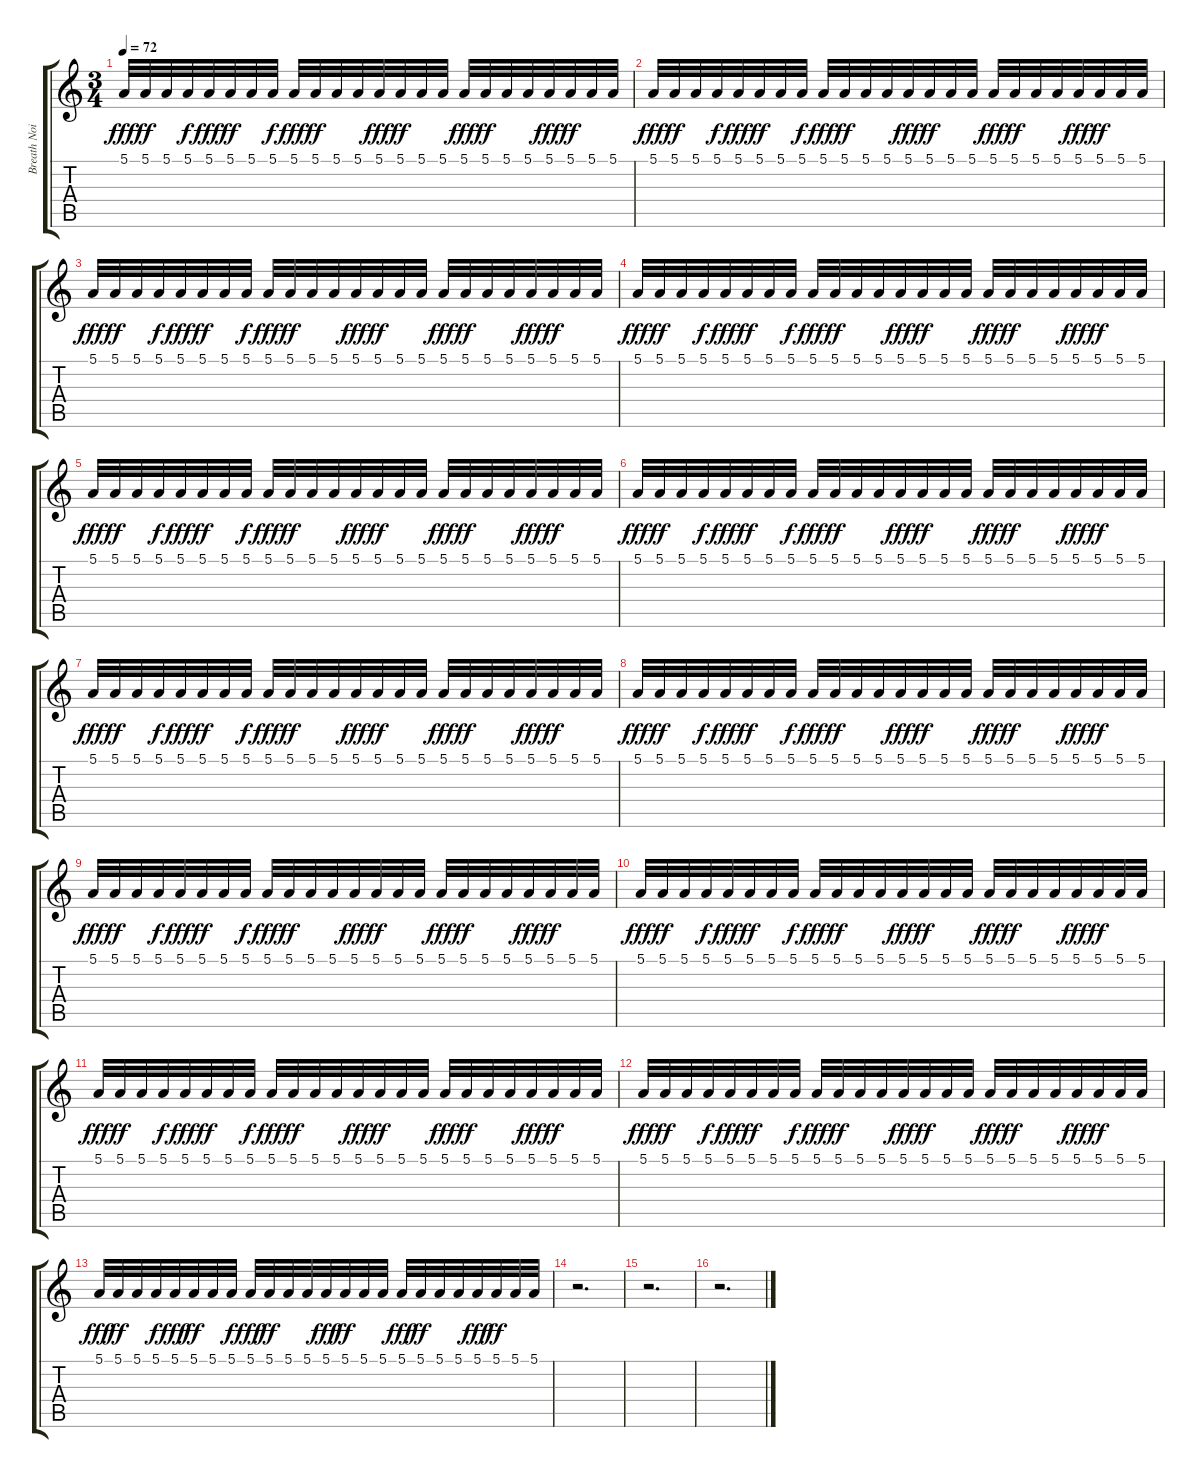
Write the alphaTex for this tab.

\track ("Breath Noise" "Breath Noi") {instrument breathnoise}
\staff {score tabs}
\tuning (E4 B3 G3 D3 A2 E2) {hide}
\ts (3 4)
\tempo 72
\clef g2
\ks c
5.1.32{dy fff} 5.1.32{dy ff} 5.1.32 5.1.32{dy f} 5.1.32{dy fff} 5.1.32{dy ff} 5.1.32 5.1.32{dy f} 5.1.32{dy fff} 5.1.32{dy ff} 5.1.32 5.1.32 5.1.32{dy fff} 5.1.32{dy ff} 5.1.32 5.1.32 5.1.32{dy fff} 5.1.32{dy ff} 5.1.32 5.1.32 5.1.32{dy fff} 5.1.32{dy ff} 5.1.32 5.1.32 |
5.1.32{dy fff} 5.1.32{dy ff} 5.1.32 5.1.32{dy f} 5.1.32{dy fff} 5.1.32{dy ff} 5.1.32 5.1.32{dy f} 5.1.32{dy fff} 5.1.32{dy ff} 5.1.32 5.1.32 5.1.32{dy fff} 5.1.32{dy ff} 5.1.32 5.1.32 5.1.32{dy fff} 5.1.32{dy ff} 5.1.32 5.1.32 5.1.32{dy fff} 5.1.32{dy ff} 5.1.32 5.1.32 |
5.1.32{dy fff} 5.1.32{dy ff} 5.1.32 5.1.32{dy f} 5.1.32{dy fff} 5.1.32{dy ff} 5.1.32 5.1.32{dy f} 5.1.32{dy fff} 5.1.32{dy ff} 5.1.32 5.1.32 5.1.32{dy fff} 5.1.32{dy ff} 5.1.32 5.1.32 5.1.32{dy fff} 5.1.32{dy ff} 5.1.32 5.1.32 5.1.32{dy fff} 5.1.32{dy ff} 5.1.32 5.1.32 |
5.1.32{dy fff} 5.1.32{dy ff} 5.1.32 5.1.32{dy f} 5.1.32{dy fff} 5.1.32{dy ff} 5.1.32 5.1.32{dy f} 5.1.32{dy fff} 5.1.32{dy ff} 5.1.32 5.1.32 5.1.32{dy fff} 5.1.32{dy ff} 5.1.32 5.1.32 5.1.32{dy fff} 5.1.32{dy ff} 5.1.32 5.1.32 5.1.32{dy fff} 5.1.32{dy ff} 5.1.32 5.1.32 |
5.1.32{dy fff} 5.1.32{dy ff} 5.1.32 5.1.32{dy f} 5.1.32{dy fff} 5.1.32{dy ff} 5.1.32 5.1.32{dy f} 5.1.32{dy fff} 5.1.32{dy ff} 5.1.32 5.1.32 5.1.32{dy fff} 5.1.32{dy ff} 5.1.32 5.1.32 5.1.32{dy fff} 5.1.32{dy ff} 5.1.32 5.1.32 5.1.32{dy fff} 5.1.32{dy ff} 5.1.32 5.1.32 |
5.1.32{dy fff volume 13} 5.1.32{dy ff} 5.1.32 5.1.32{dy f} 5.1.32{dy fff} 5.1.32{dy ff} 5.1.32 5.1.32{dy f} 5.1.32{dy fff} 5.1.32{dy ff} 5.1.32 5.1.32 5.1.32{dy fff} 5.1.32{dy ff} 5.1.32 5.1.32 5.1.32{dy fff} 5.1.32{dy ff} 5.1.32 5.1.32 5.1.32{dy fff} 5.1.32{dy ff} 5.1.32 5.1.32 |
5.1.32{dy fff} 5.1.32{dy ff} 5.1.32 5.1.32{dy f} 5.1.32{dy fff} 5.1.32{dy ff} 5.1.32 5.1.32{dy f} 5.1.32{dy fff} 5.1.32{dy ff} 5.1.32 5.1.32 5.1.32{dy fff} 5.1.32{dy ff} 5.1.32 5.1.32 5.1.32{dy fff} 5.1.32{dy ff} 5.1.32 5.1.32 5.1.32{dy fff} 5.1.32{dy ff} 5.1.32 5.1.32 |
5.1.32{dy fff} 5.1.32{dy ff} 5.1.32 5.1.32{dy f} 5.1.32{dy fff} 5.1.32{dy ff} 5.1.32 5.1.32{dy f} 5.1.32{dy fff} 5.1.32{dy ff} 5.1.32 5.1.32 5.1.32{dy fff} 5.1.32{dy ff} 5.1.32 5.1.32 5.1.32{dy fff} 5.1.32{dy ff} 5.1.32 5.1.32 5.1.32{dy fff} 5.1.32{dy ff} 5.1.32 5.1.32 |
5.1.32{dy fff} 5.1.32{dy ff} 5.1.32 5.1.32{dy f} 5.1.32{dy fff} 5.1.32{dy ff} 5.1.32 5.1.32{dy f} 5.1.32{dy fff} 5.1.32{dy ff} 5.1.32 5.1.32 5.1.32{dy fff} 5.1.32{dy ff} 5.1.32 5.1.32 5.1.32{dy fff} 5.1.32{dy ff} 5.1.32 5.1.32 5.1.32{dy fff} 5.1.32{dy ff} 5.1.32 5.1.32 |
5.1.32{dy fff} 5.1.32{dy ff} 5.1.32 5.1.32{dy f} 5.1.32{dy fff} 5.1.32{dy ff} 5.1.32 5.1.32{dy f} 5.1.32{dy fff} 5.1.32{dy ff} 5.1.32 5.1.32 5.1.32{dy fff} 5.1.32{dy ff} 5.1.32 5.1.32 5.1.32{dy fff} 5.1.32{dy ff} 5.1.32 5.1.32 5.1.32{dy fff} 5.1.32{dy ff} 5.1.32 5.1.32 |
5.1.32{dy fff} 5.1.32{dy ff} 5.1.32 5.1.32{dy f} 5.1.32{dy fff} 5.1.32{dy ff} 5.1.32 5.1.32{dy f} 5.1.32{dy fff} 5.1.32{dy ff} 5.1.32 5.1.32 5.1.32{dy fff} 5.1.32{dy ff} 5.1.32 5.1.32 5.1.32{dy fff} 5.1.32{dy ff} 5.1.32 5.1.32 5.1.32{dy fff} 5.1.32{dy ff} 5.1.32 5.1.32 |
5.1.32{dy fff} 5.1.32{dy ff} 5.1.32 5.1.32{dy f} 5.1.32{dy fff} 5.1.32{dy ff} 5.1.32 5.1.32{dy f} 5.1.32{dy fff} 5.1.32{dy ff} 5.1.32 5.1.32 5.1.32{dy fff} 5.1.32{dy ff} 5.1.32 5.1.32 5.1.32{dy fff} 5.1.32{dy ff} 5.1.32 5.1.32 5.1.32{dy fff} 5.1.32{dy ff} 5.1.32 5.1.32 |
5.1.32{dy fff} 5.1.32{dy ff} 5.1.32 5.1.32{dy f} 5.1.32{dy fff} 5.1.32{dy ff} 5.1.32 5.1.32{dy f} 5.1.32{dy fff} 5.1.32{dy ff} 5.1.32 5.1.32 5.1.32{dy fff} 5.1.32{dy ff} 5.1.32 5.1.32 5.1.32{dy fff} 5.1.32{dy ff} 5.1.32 5.1.32 5.1.32{dy fff} 5.1.32{dy ff} 5.1.32 5.1.32 |
r.2{d} |
r.2{d} |
r.2{d}
